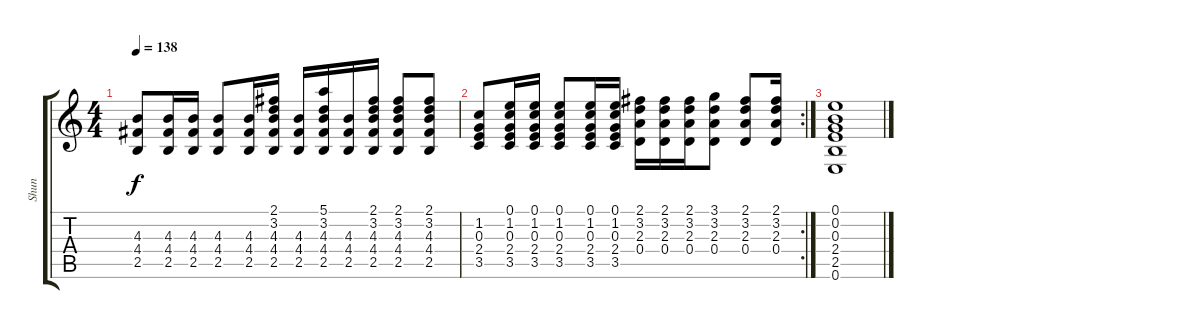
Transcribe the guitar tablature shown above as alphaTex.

\track ("Shun" "Shun") {instrument overdrivenguitar}
\staff {score tabs}
\tuning (E4 B3 G3 D3 A2 E2) {hide}
\ts (4 4)
\tempo 138
\clef g2
\ks c
(4.3 4.4 2.5).8{dy f} (4.3 4.4 2.5).16 (4.3 4.4 2.5).16 (4.3 4.4 2.5).8 (4.3 4.4 2.5).16 (2.1 3.2 4.3 4.4 2.5).16 (4.3 4.4 2.5).16 (5.1 3.2 4.3 4.4 2.5).16 (4.3 4.4 2.5).16 (2.1 3.2 4.3 4.4 2.5).16 (2.1 3.2 4.3 4.4 2.5).8 (2.1 3.2 4.3 4.4 2.5).8 |
\rc 2
(1.2 0.3 2.4 3.5).8 (0.1 1.2 0.3 2.4 3.5).16 (0.1 1.2 0.3 2.4 3.5).16 (0.1 1.2 0.3 2.4 3.5).8 (0.1 1.2 0.3 2.4 3.5).16 (0.1 1.2 0.3 2.4 3.5).16 (2.1 3.2 2.3 0.4).16 (2.1 3.2 2.3 0.4).16 (2.1 3.2 2.3 0.4).16 (3.1 3.2 2.3 0.4).8 (2.1 3.2 2.3 0.4).8 (2.1 3.2 2.3 0.4).16 |
(0.1 0.2 0.3 2.4 2.5 0.6).1
